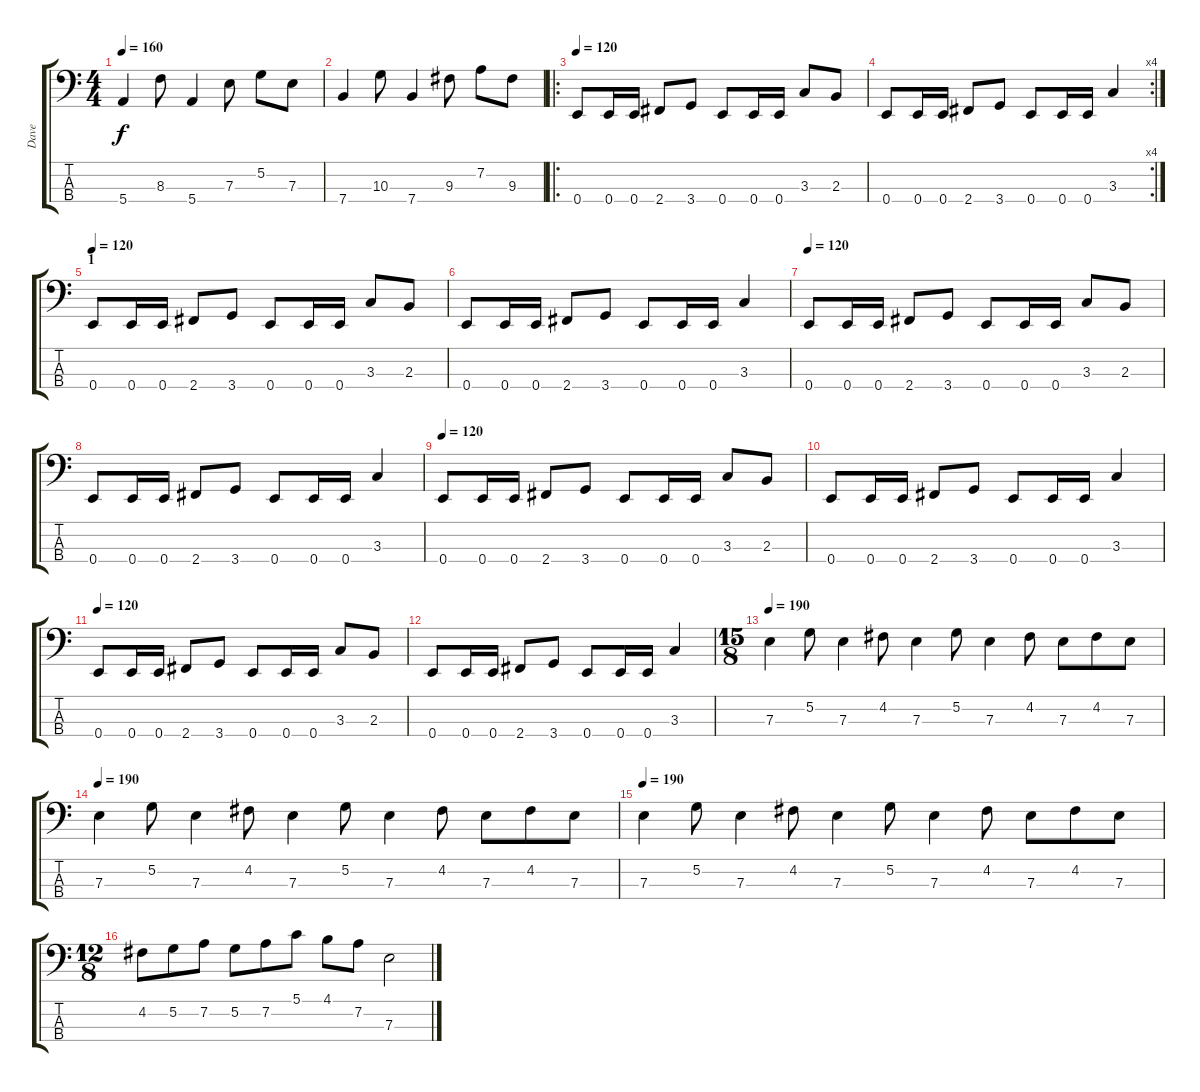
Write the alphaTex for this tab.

\track ("Dave" "Dave") {instrument electricbassfinger}
\staff {score tabs}
\tuning (G2 D2 A1 E1) {hide}
\ts (4 4)
\tempo 160
\clef f4
\ks c
5.4.4{dy f} 8.3.8 5.4.4 7.3.8 5.2.8 7.3.8 |
7.4.4 10.3.8 7.4.4 9.3.8 7.2.8 9.3.8 |
\ro
\tempo 120
0.4.8 0.4.16 0.4.16 2.4.8 3.4.8 0.4.8 0.4.16 0.4.16 3.3.8 2.3.8 |
\rc 4
0.4.8 0.4.16 0.4.16 2.4.8 3.4.8 0.4.8 0.4.16 0.4.16 3.3.4 |
\section ("" "1")
\tempo 120
0.4.8 0.4.16 0.4.16 2.4.8 3.4.8 0.4.8 0.4.16 0.4.16 3.3.8 2.3.8 |
0.4.8 0.4.16 0.4.16 2.4.8 3.4.8 0.4.8 0.4.16 0.4.16 3.3.4 |
\tempo 120
0.4.8 0.4.16 0.4.16 2.4.8 3.4.8 0.4.8 0.4.16 0.4.16 3.3.8 2.3.8 |
0.4.8 0.4.16 0.4.16 2.4.8 3.4.8 0.4.8 0.4.16 0.4.16 3.3.4 |
\tempo 120
0.4.8 0.4.16 0.4.16 2.4.8 3.4.8 0.4.8 0.4.16 0.4.16 3.3.8 2.3.8 |
0.4.8 0.4.16 0.4.16 2.4.8 3.4.8 0.4.8 0.4.16 0.4.16 3.3.4 |
\tempo 120
0.4.8 0.4.16 0.4.16 2.4.8 3.4.8 0.4.8 0.4.16 0.4.16 3.3.8 2.3.8 |
0.4.8 0.4.16 0.4.16 2.4.8 3.4.8 0.4.8 0.4.16 0.4.16 3.3.4 |
\ts (15 8)
\tempo 180
\tempo 190
7.3.4 5.2.8 7.3.4 4.2.8 7.3.4 5.2.8 7.3.4 4.2.8 7.3.8 4.2.8 7.3.8 |
\tempo 190
7.3.4 5.2.8 7.3.4 4.2.8 7.3.4 5.2.8 7.3.4 4.2.8 7.3.8 4.2.8 7.3.8 |
\tempo 190
7.3.4 5.2.8 7.3.4 4.2.8 7.3.4 5.2.8 7.3.4 4.2.8 7.3.8 4.2.8 7.3.8 |
\ts (12 8)
4.2.8 5.2.8 7.2.8 5.2.8 7.2.8 5.1.8 4.1.8 7.2.8 7.3.2
